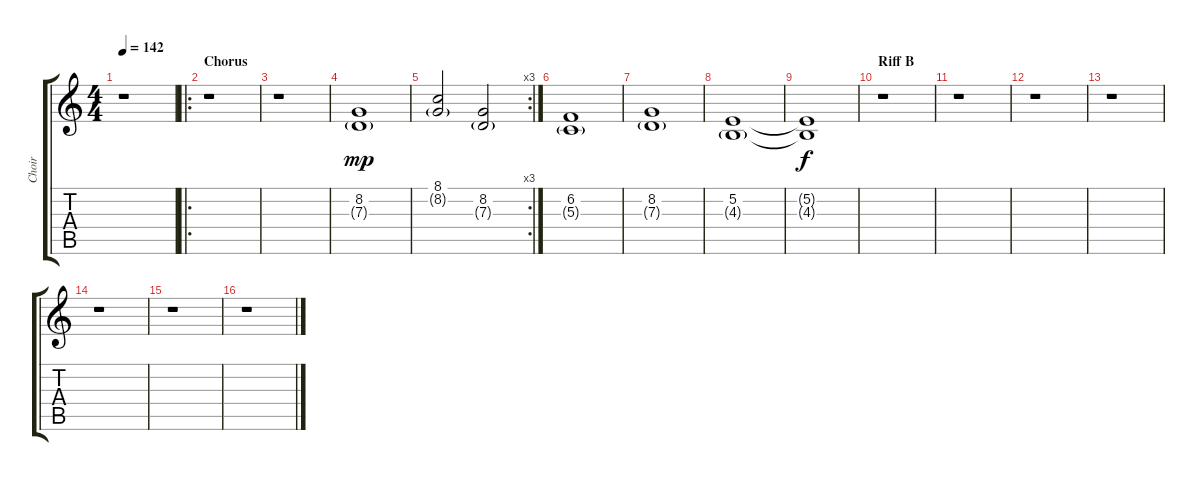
\track ("Choir" "Choir") {instrument choiraahs}
\staff {score tabs}
\tuning (E4 B3 G3 D3 A2 E2) {hide}
\ts (4 4)
\tempo 142
\clef g2
\ks c
r.1{dy mp} |
\ro
\section ("" "Chorus")
r.1 |
r.1 |
(8.2 7.3{g}).1 |
\rc 3
(8.1 8.2{g}).2 (8.2 7.3{g}).2 |
(6.2 5.3{g}).1 |
(8.2 7.3{g}).1 |
(5.2 4.3{g}).1 |
(5.2{t} 4.3{t}).1{dy f} |
\section ("" "Riff B")
r.1 |
r.1 |
r.1 |
r.1 |
r.1 |
r.1 |
r.1
